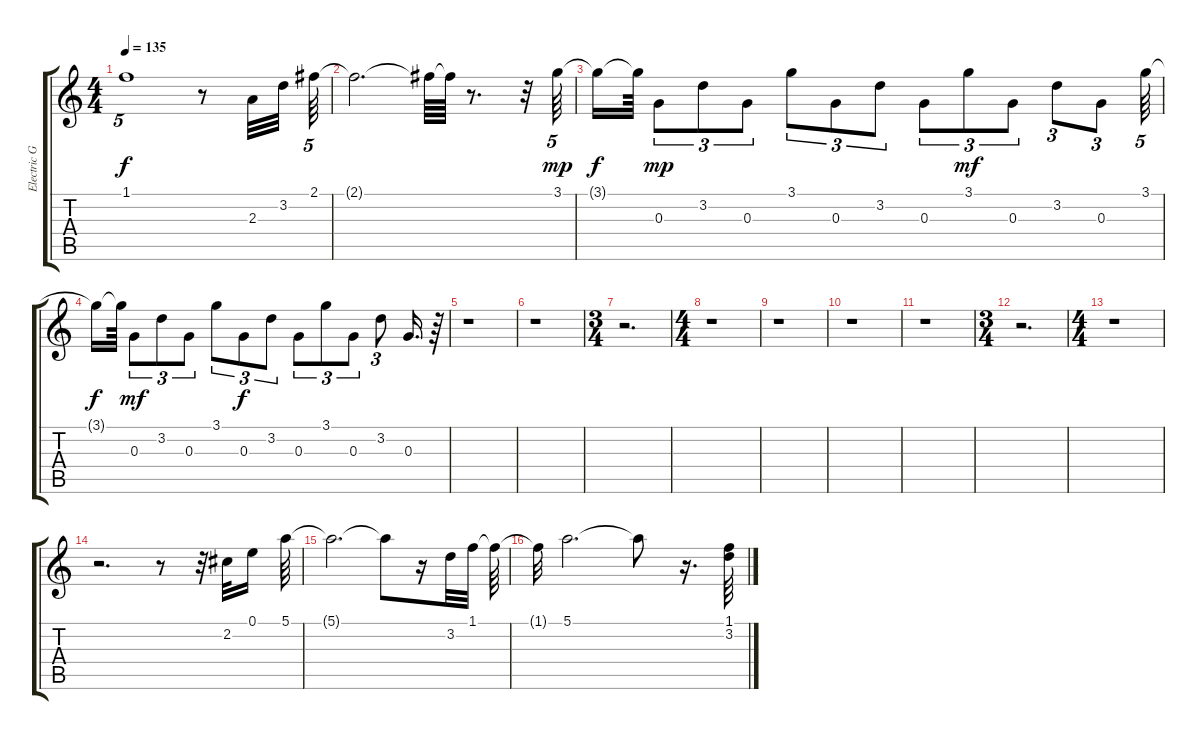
\track ("Electric Guitar (clean)" "Electric G") {instrument electricguitarclean}
\staff {score tabs}
\tuning (E4 B3 G3 D3 A2 E2) {hide}
\ts (4 4)
\tempo 135
\clef g2
\ks c
1.1{t}.1{tu (5 4) dy f} r.8 2.3.32 3.2.32{beam splitsecondary} 2.1.64{tu (5 4)} |
2.1{t}.2{d} 2.1{t}.64 2.1{t}.64 r.8{d} r.32 3.1.64{tu (5 4) dy mp} |
3.1{t}.16{dy f} 3.1{t}.64 0.3.8{tu (3 2) dy mp} 3.2.8{tu (3 2)} 0.3.8{tu (3 2)} 3.1.8{tu (3 2)} 0.3.8{tu (3 2)} 3.2.8{tu (3 2)} 0.3.8{tu (3 2)} 3.1.8{tu (3 2) dy mf} 0.3.8{tu (3 2)} 3.2.8{tu (3 2)} 0.3.8{tu (3 2)} 3.1.64{tu (5 4)} |
3.1{t}.16{dy f} 3.1{t}.64 0.3.8{tu (3 2) dy mf} 3.2.8{tu (3 2)} 0.3.8{tu (3 2)} 3.1.8{tu (3 2)} 0.3.8{tu (3 2) dy f} 3.2.8{tu (3 2)} 0.3.8{tu (3 2)} 3.1.8{tu (3 2)} 0.3.8{tu (3 2)} 3.2.8{tu (3 2)} 0.3.16{d} r.64 |
r.1 |
r.1 |
\ts (3 4)
r.2{d} |
\ts (4 4)
r.1 |
r.1 |
r.1 |
r.1 |
\ts (3 4)
r.2{d} |
\ts (4 4)
r.1 |
r.2{d} r.8 r.32 2.2.32 0.1.16 5.1.64 |
5.1{t}.2{d} 5.1{t}.8 r.16 3.2.32 1.1.32 1.1{t}.64 |
1.1{t}.32 5.1.2{d} 5.1{t}.8 r.16{d} (1.1 3.2).64
